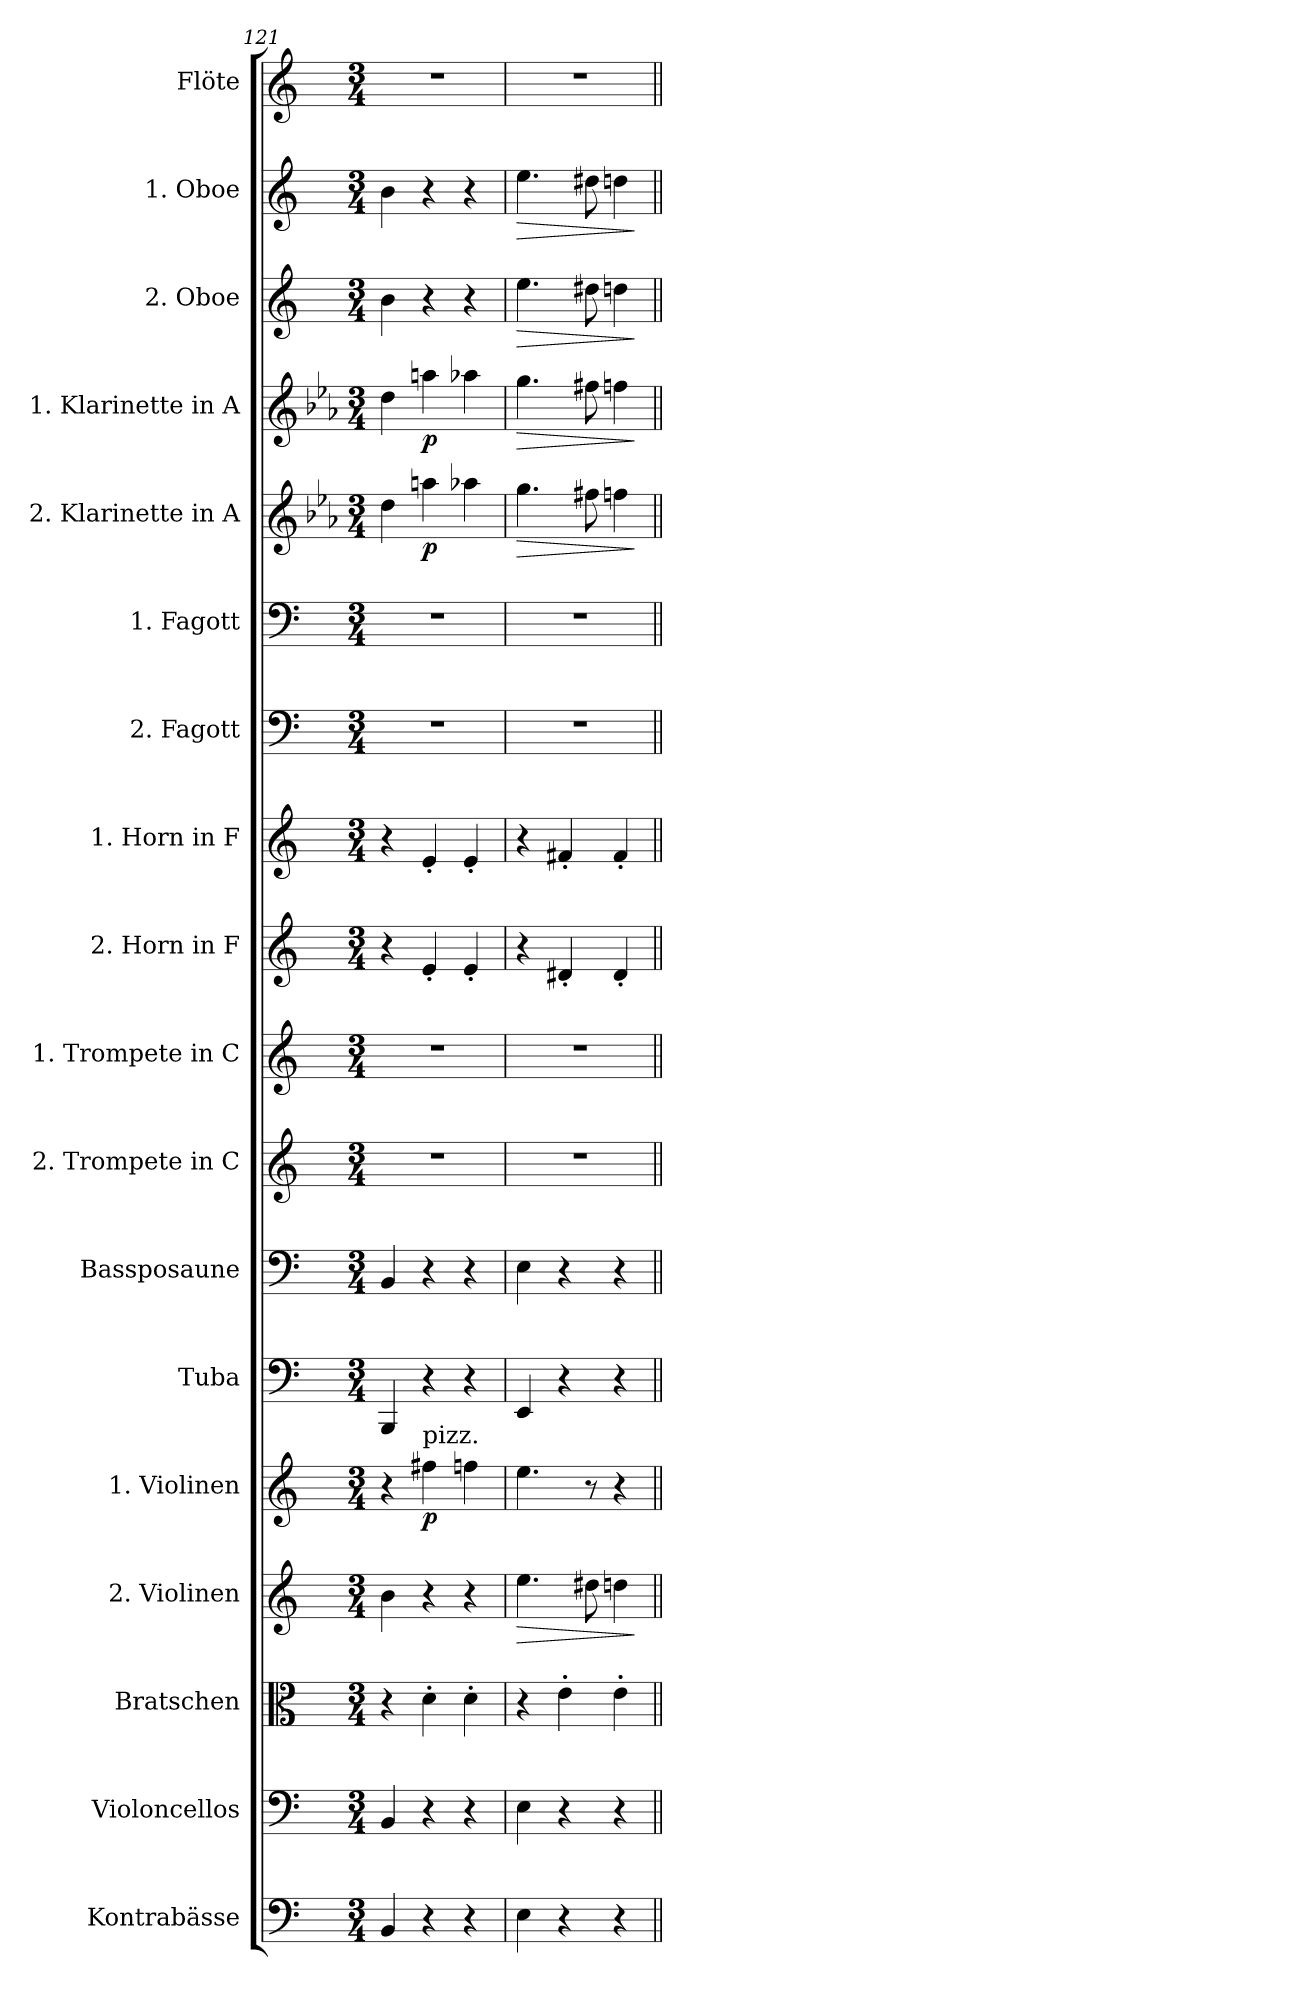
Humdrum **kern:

**kern	**kern	**kern	**kern	**dynam	**kern	**dynam	**kern	**kern	**kern	**kern	**kern	**kern	**kern	**kern	**kern	**dynam	**kern	**dynam	**kern	**dynam	**kern	**dynam	**kern
*part18	*part17	*part16	*part15	*part15	*part14	*part14	*part13	*part12	*part11	*part10	*part9	*part8	*part7	*part6	*part5	*part5	*part4	*part4	*part3	*part3	*part2	*part2	*part1
*staff18	*staff17	*staff16	*staff15	*staff15	*staff14	*staff14	*staff13	*staff12	*staff11	*staff10	*staff9	*staff8	*staff7	*staff6	*staff5	*staff5	*staff4	*staff4	*staff3	*staff3	*staff2	*staff2	*staff1
*I"Kontrabässe	*I"Violoncellos	*I"Bratschen	*I"2. Violinen	*	*I"1. Violinen	*	*I"Tuba	*I"Bassposaune	*I"2. Trompete in C	*I"1. Trompete in C	*I"2. Horn in F	*I"1. Horn in F	*I"2. Fagott	*I"1. Fagott	*I"2. Klarinette in A	*	*I"1. Klarinette in A	*	*I"2. Oboe	*	*I"1. Oboe	*	*I"Flöte
*I'Kbs.	*I'Vcs.	*I'Bran.	*I'2. Vln.	*	*I'1. Vln.	*	*I'Tba.	*I'B.psn.	*	*	*	*	*I'2. Fgt.	*I'1. Fgt.	*	*	*	*	*I'2. Ob.	*	*I'1. Ob.	*	*I'Fl.
*clefF4	*clefF4	*clefC3	*clefG2	*	*clefG2	*	*clefF4	*clefF4	*clefG2	*clefG2	*clefG2	*clefG2	*clefF4	*clefF4	*clefG2	*	*clefG2	*	*clefG2	*	*clefG2	*	*clefG2
*ITrd7c12	*	*	*	*	*	*	*	*	*	*	*ITrd4c7	*ITrd4c7	*	*	*ITrd2c3	*	*ITrd2c3	*	*	*	*	*	*
*k[]	*k[]	*k[]	*k[]	*	*k[]	*	*k[]	*k[]	*k[]	*k[]	*k[b-]	*k[b-]	*k[]	*k[]	*k[]	*	*k[]	*	*k[]	*	*k[]	*	*k[]
*M3/4	*M3/4	*M3/4	*M3/4	*	*M3/4	*	*M3/4	*M3/4	*M3/4	*M3/4	*M3/4	*M3/4	*M3/4	*M3/4	*M3/4	*	*M3/4	*	*M3/4	*	*M3/4	*	*M3/4
=121	=121	=121	=121	=121	=121	=121	=121	=121	=121	=121	=121	=121	=121	=121	=121	=121	=121	=121	=121	=121	=121	=121	=121
4BBB/	4BB/	4r	4b\	.	4r	.	4BBB/	4BB/	2.r	2.r	4r	4r	2.r	2.r	4b\	.	4b\	.	4b\	.	4b\	.	2.r
!	!	!	!	!	!LO:TX:a:t=pizz.	!	!	!	!	!	!	!	!	!	!	!	!	!	!	!	!	!	!
!	!	!	!	!	!	!LO:DY:b	!	!	!	!	!	!	!	!	!	!LO:DY:b	!	!LO:DY:b	!	!	!	!	!
4r	4r	4d'\	4r	.	4ff#X\	p	4r	4r	.	.	4A'/	4A'/	.	.	4ff#X\	p	4ff#X\	p	4r	.	4r	.	.
4r	4r	4d'\	4r	.	4ffn\	.	4r	4r	.	.	4A'/	4A'/	.	.	4ffn\	.	4ffn\	.	4r	.	4r	.	.
=122	=122	=122	=122	=122	=122	=122	=122	=122	=122	=122	=122	=122	=122	=122	=122	=122	=122	=122	=122	=122	=122	=122	=122
!	!	!	!	!LO:HP:b	!	!	!	!	!	!	!	!	!	!	!	!LO:HP:b	!	!LO:HP:b	!	!LO:HP:b	!	!LO:HP:b	!
4EE\	4E\	4r	4.ee\	>	4.ee\	.	4EE/	4E\	2.r	2.r	4r	4r	2.r	2.r	4.ee\	>	4.ee\	>	4.ee\	>	4.ee\	>	2.r
4r	4r	4e'\	.	.	.	.	4r	4r	.	.	4G#X'/	4Bn'/	.	.	.	.	.	.	.	.	.	.	.
.	.	.	8dd#X\	.	8r	.	.	.	.	.	.	.	.	.	8dd#X\	.	8dd#X\	.	8dd#X\	.	8dd#X\	.	.
4r	4r	4e'\	4ddn\	.	4r	.	4r	4r	.	.	4G#'/	4B'/	.	.	4ddn\	.	4ddn\	.	4ddn\	.	4ddn\	.	.
.	.	.	.	]	.	.	.	.	.	.	.	.	.	.	.	]	.	]	.	]	.	]	.
=||	=||	=||	=||	=||	=||	=||	=||	=||	=||	=||	=||	=||	=||	=||	=||	=||	=||	=||	=||	=||	=||	=||	=||
*-	*-	*-	*-	*-	*-	*-	*-	*-	*-	*-	*-	*-	*-	*-	*-	*-	*-	*-	*-	*-	*-	*-	*-
